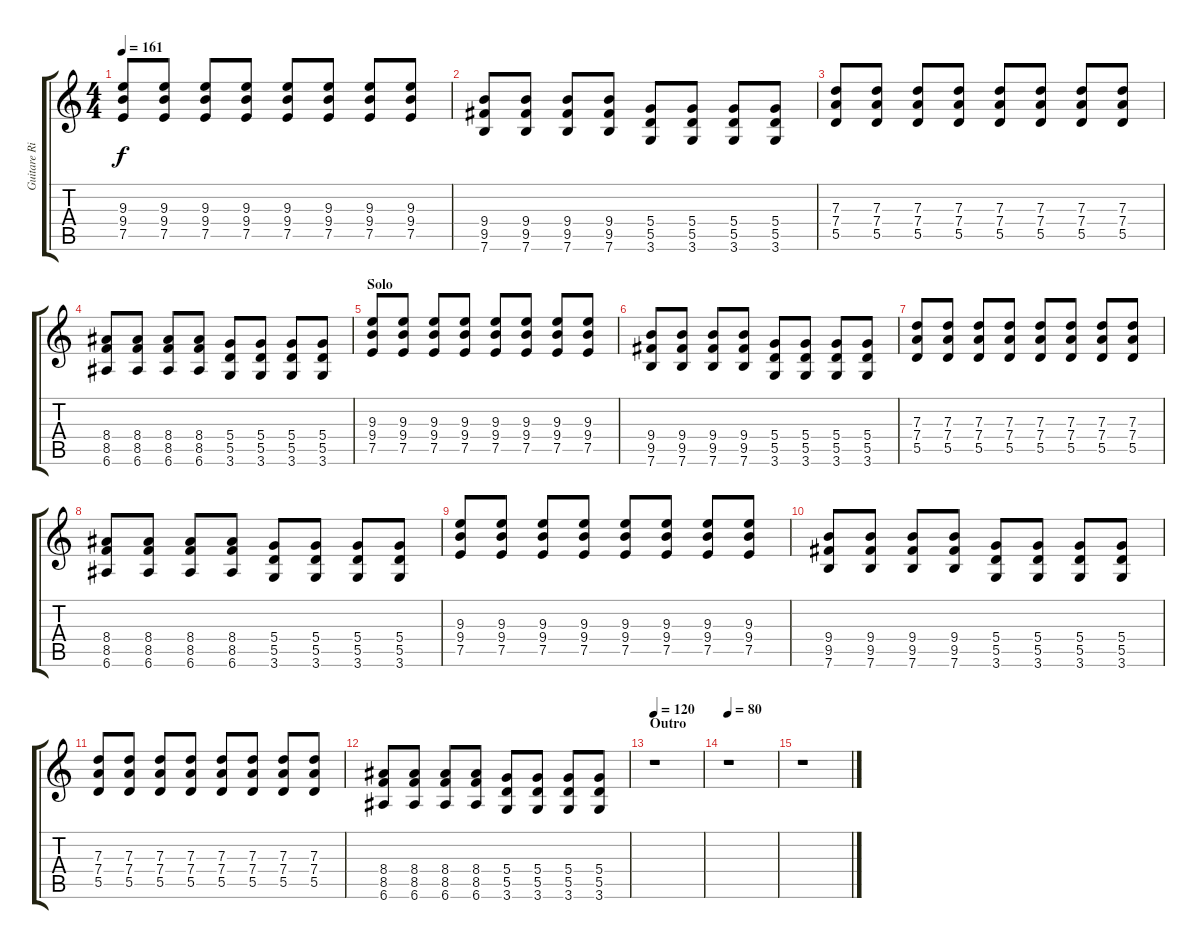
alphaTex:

\track ("Guitare Rithmique" "Guitare Ri") {instrument electricguitarclean}
\staff {score tabs}
\tuning (E4 B3 G3 D3 A2 E2) {hide}
\ts (4 4)
\tempo 161
\clef g2
\ks c
(9.3 9.4 7.5).8{dy f} (9.3 9.4 7.5).8 (9.3 9.4 7.5).8 (9.3 9.4 7.5).8 (9.3 9.4 7.5).8 (9.3 9.4 7.5).8 (9.3 9.4 7.5).8 (9.3 9.4 7.5).8 |
(9.4 9.5 7.6).8 (9.4 9.5 7.6).8 (9.4 9.5 7.6).8 (9.4 9.5 7.6).8 (5.4 5.5 3.6).8 (5.4 5.5 3.6).8 (5.4 5.5 3.6).8 (5.4 5.5 3.6).8 |
(7.3 7.4 5.5).8 (7.3 7.4 5.5).8 (7.3 7.4 5.5).8 (7.3 7.4 5.5).8 (7.3 7.4 5.5).8 (7.3 7.4 5.5).8 (7.3 7.4 5.5).8 (7.3 7.4 5.5).8 |
(8.4 8.5 6.6).8 (8.4 8.5 6.6).8 (8.4 8.5 6.6).8 (8.4 8.5 6.6).8 (5.4 5.5 3.6).8 (5.4 5.5 3.6).8 (5.4 5.5 3.6).8 (5.4 5.5 3.6).8 |
\section ("" "Solo")
(9.3 9.4 7.5).8 (9.3 9.4 7.5).8 (9.3 9.4 7.5).8 (9.3 9.4 7.5).8 (9.3 9.4 7.5).8 (9.3 9.4 7.5).8 (9.3 9.4 7.5).8 (9.3 9.4 7.5).8 |
(9.4 9.5 7.6).8 (9.4 9.5 7.6).8 (9.4 9.5 7.6).8 (9.4 9.5 7.6).8 (5.4 5.5 3.6).8 (5.4 5.5 3.6).8 (5.4 5.5 3.6).8 (5.4 5.5 3.6).8 |
(7.3 7.4 5.5).8 (7.3 7.4 5.5).8 (7.3 7.4 5.5).8 (7.3 7.4 5.5).8 (7.3 7.4 5.5).8 (7.3 7.4 5.5).8 (7.3 7.4 5.5).8 (7.3 7.4 5.5).8 |
(8.4 8.5 6.6).8 (8.4 8.5 6.6).8 (8.4 8.5 6.6).8 (8.4 8.5 6.6).8 (5.4 5.5 3.6).8 (5.4 5.5 3.6).8 (5.4 5.5 3.6).8 (5.4 5.5 3.6).8 |
(9.3 9.4 7.5).8 (9.3 9.4 7.5).8 (9.3 9.4 7.5).8 (9.3 9.4 7.5).8 (9.3 9.4 7.5).8 (9.3 9.4 7.5).8 (9.3 9.4 7.5).8 (9.3 9.4 7.5).8 |
(9.4 9.5 7.6).8 (9.4 9.5 7.6).8 (9.4 9.5 7.6).8 (9.4 9.5 7.6).8 (5.4 5.5 3.6).8 (5.4 5.5 3.6).8 (5.4 5.5 3.6).8 (5.4 5.5 3.6).8 |
(7.3 7.4 5.5).8 (7.3 7.4 5.5).8 (7.3 7.4 5.5).8 (7.3 7.4 5.5).8 (7.3 7.4 5.5).8 (7.3 7.4 5.5).8 (7.3 7.4 5.5).8 (7.3 7.4 5.5).8 |
(8.4 8.5 6.6).8 (8.4 8.5 6.6).8 (8.4 8.5 6.6).8 (8.4 8.5 6.6).8 (5.4 5.5 3.6).8 (5.4 5.5 3.6).8 (5.4 5.5 3.6).8 (5.4 5.5 3.6).8 |
\section ("" "Outro")
\tempo 120
r.1 |
\tempo 80
r.1 |
r.1
